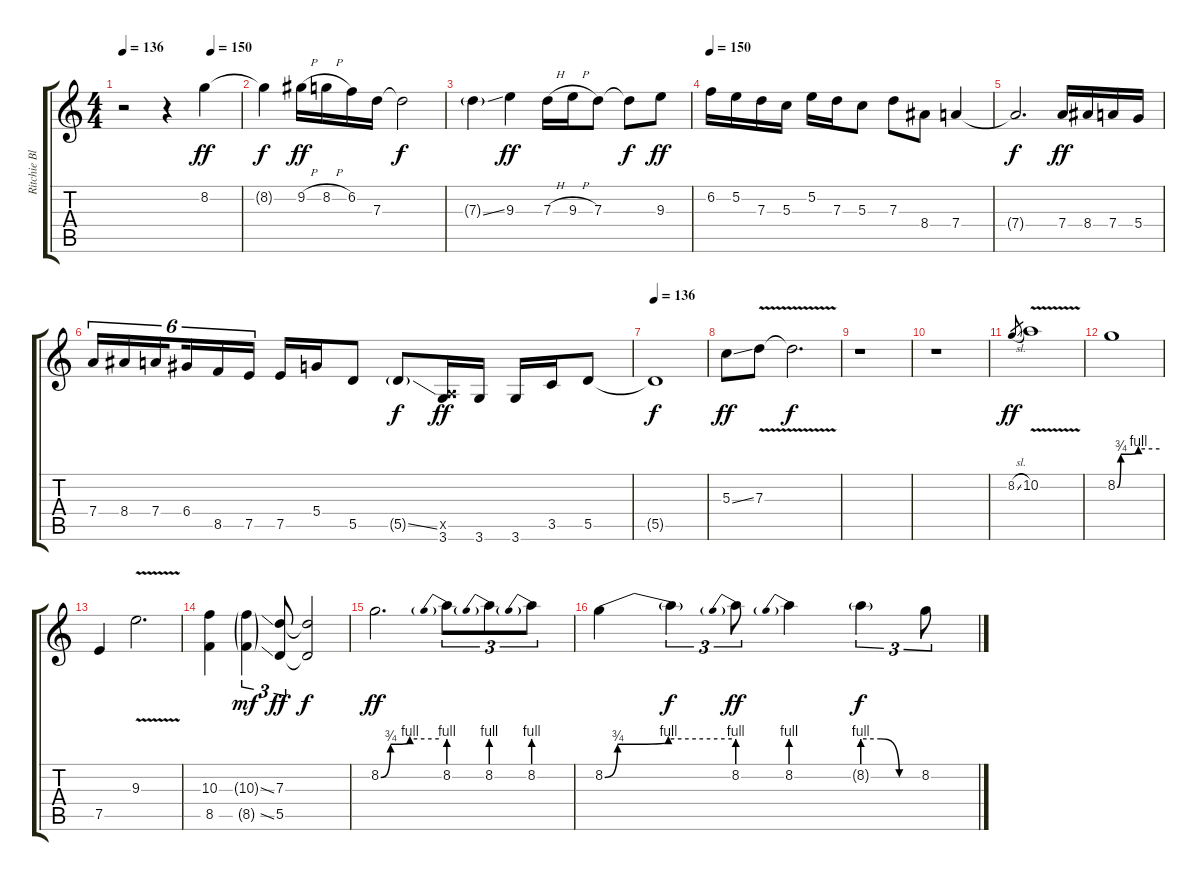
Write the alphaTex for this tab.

\track ("Ritchie Blackmore" "Ritchie Bl") {instrument overdrivenguitar}
\staff {score tabs}
\tuning (E4 B3 G3 D3 A2 E2) {hide}
\ts (4 4)
\tempo 136
\tempo (150 0.75)
\tempo 136
\clef g2
\ks c
r.2{dy ff instrument overdrivenguitar} r.4 8.2.4 |
8.2{t}.4{dy f} 9.2{h}.16{dy ff} 8.2{h}.16 6.2.16 7.3.16 7.3{t}.2{dy f} |
7.3{ss g}.4 9.3.4{dy ff} 7.3{h}.16 9.3{h}.16 7.3.8 7.3{t}.8{dy f} 9.3.8{dy ff} |
\tempo 150
6.2.16 5.2.16 7.3.16 5.3.16 5.2.16 7.3.16 5.3.8 7.3.8 8.4.8 7.4.4 |
7.4{t}.2{d dy f} 7.4.16{dy ff} 8.4.16 7.4.16 5.4.16 |
7.4.16{tu (6 4)} 8.4.16{tu (6 4)} 7.4.16{tu (6 4) beam splitsecondary} 6.4.16{tu (6 4)} 8.5.16{tu (6 4)} 7.5.16{tu (6 4)} 7.5.16 5.4.16 5.5.8 5.5{ss g}.8{dy f} (0.5{x} 3.6).16{dy ff} 3.6.16 3.6.16 3.5.16 5.5.8 |
\tempo 136
5.5{t}.1{dy f} |
5.3{ss}.8{dy ff} 7.3{v}.8 7.3{t}.2{d dy f} |
r.1 |
r.1 |
8.2{sl}.8{gr dy ff} 10.2{v}.1 |
8.2{be (custom 0 0 5 3 30 4 60 4)}.1 |
7.5.4 9.3{v}.2{d} |
(10.3 8.5).4 (10.3{ss g} 8.5{ss g}).4{tu (3 2) dy mf} (7.3 5.5).8{tu (3 2) dy ff} (7.3{t} 5.5{t}).2{dy f} |
8.2{be (custom 0 0 10 3 30 4 60 4)}.2{d dy ff} 8.2{be (prebend 0 4 60 4)}.8{tu (3 2)} 8.2{be (prebend 0 4 60 4)}.8{tu (3 2)} 8.2{be (prebend 0 4 60 4)}.8{tu (3 2)} |
8.2{be (custom 0 0 6 3 30 4 60 4)}.4 8.2{t}.4{tu (3 2) dy f} 8.2{be (prebend 0 4 60 4)}.8{tu (3 2) dy ff} 8.2{be (prebend 0 4 60 4)}.4 8.2{be (custom 0 4 20 4 40 0 60 0) g}.4{tu (3 2) dy f} 8.2.8{tu (3 2)}
